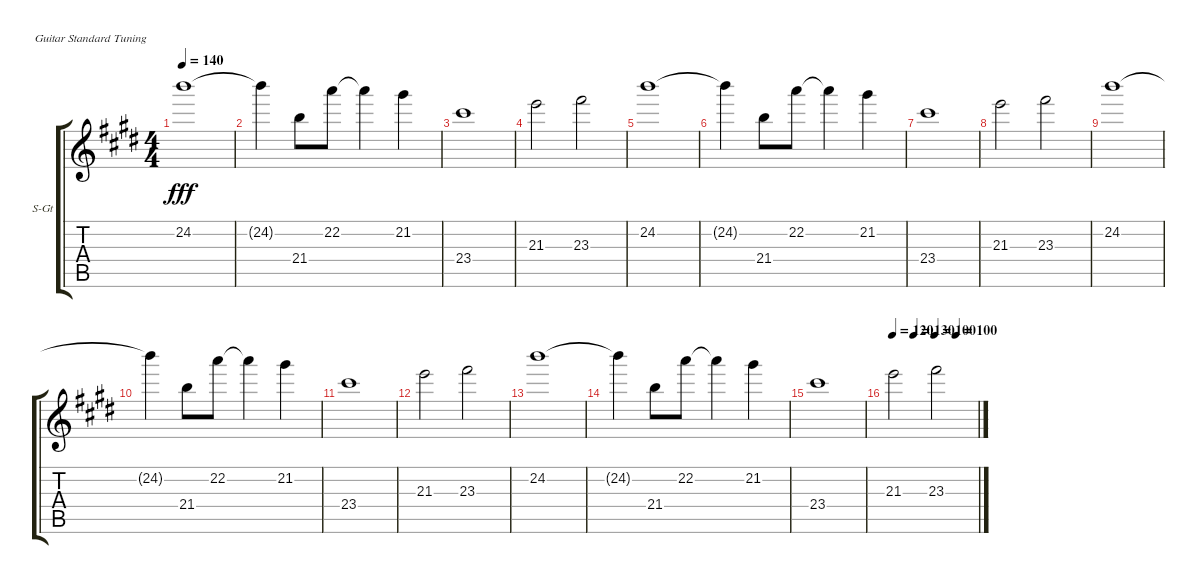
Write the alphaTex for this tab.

\bracketExtendMode groupsimilarinstruments
\firstSystemTrackNameOrientation horizontal
\otherSystemsTrackNameOrientation horizontal
\track ("Glockenspiel" "S-Gt") {instrument glockenspiel}
\staff {score tabs}
\tuning (E4 B3 G3 D3 A2 E2)
\displaytranspose 12
\ts (4 4)
\tempo 140
\clef g2
\ks e
24.2.1{dy fff} |
24.2{t}.4 21.4.8 22.2.8 22.2{t}.4 21.2.4 |
23.4.1 |
21.3.2 23.3.2 |
24.2.1 |
24.2{t}.4 21.4.8 22.2.8 22.2{t}.4 21.2.4 |
23.4.1 |
21.3.2 23.3.2 |
24.2.1 |
24.2{t}.4 21.4.8 22.2.8 22.2{t}.4 21.2.4 |
23.4.1 |
21.3.2 23.3.2 |
24.2.1 |
24.2{t}.4 21.4.8 22.2.8 22.2{t}.4 21.2.4 |
23.4.1 |
\tempo 120
\tempo (130 0.25)
\tempo (100 0.5)
\tempo (100 0.75)
21.3.2 23.3.2
